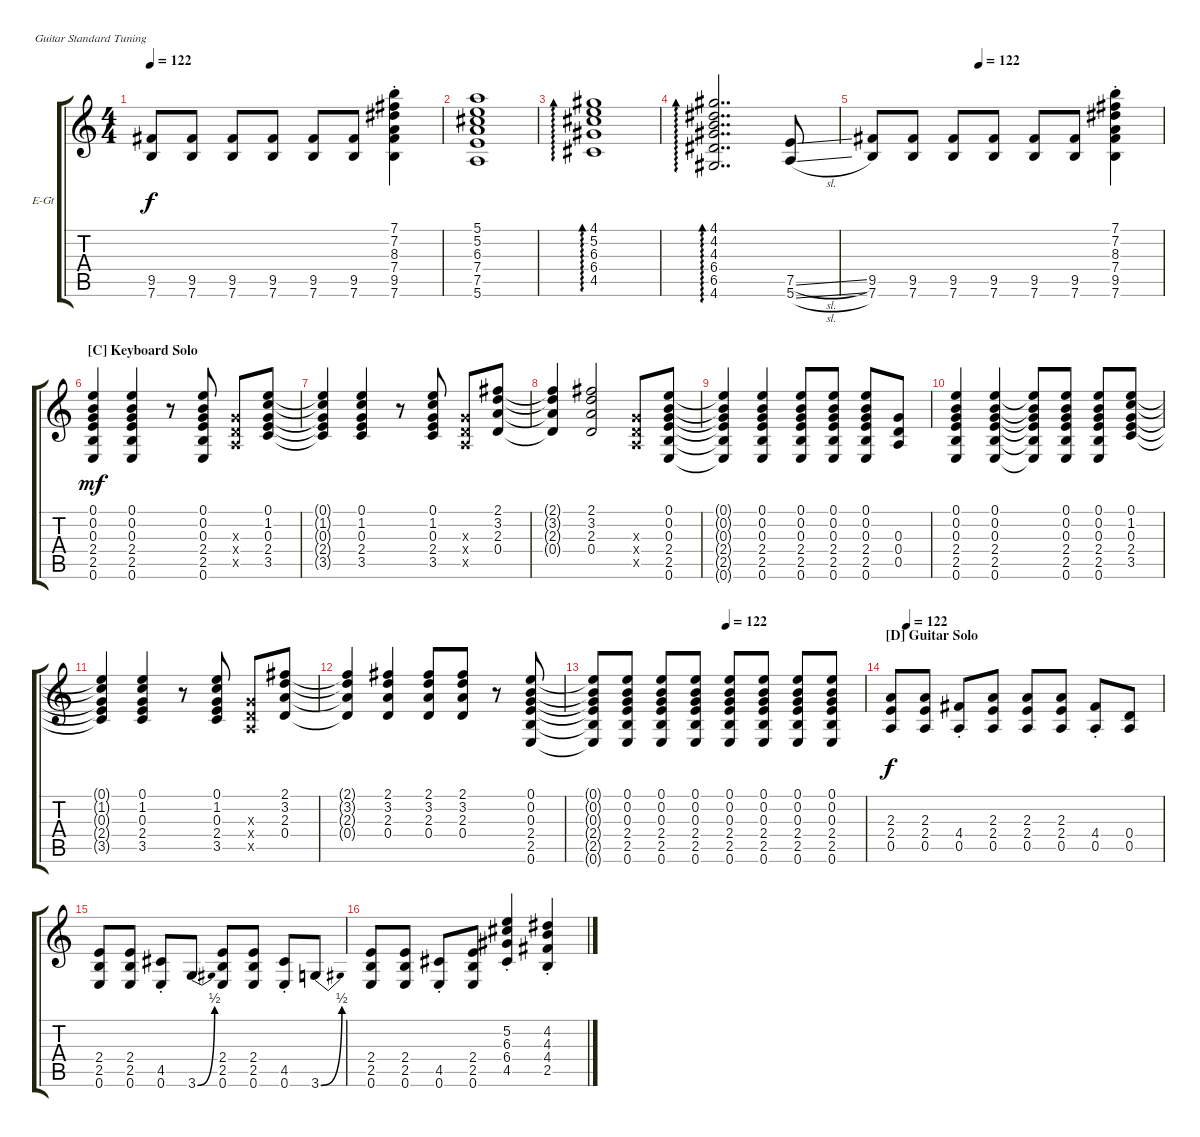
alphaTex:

\bracketExtendMode groupsimilarinstruments
\firstSystemTrackNameOrientation horizontal
\otherSystemsTrackNameOrientation horizontal
\track ("Rory Gallagher" "E-Gt") {instrument overdrivenguitar}
\staff {score tabs}
\tuning (E4 B3 G3 D3 A2 E2)
\ts (4 4)
\tempo 122
\clef g2
\ks c
(9.5 7.6).8{dy f} (7.6 9.5).8 (7.6 9.5).8 (7.6 9.5).8 (7.6 9.5).8 (7.6 9.5).8 (7.6{st} 9.5{st} 7.4{st} 8.3{st} 7.2{st} 7.1{st}).4 |
(5.6 7.5 7.4 6.3 5.2 5.1).1 |
(4.1 5.2 6.3 6.4 4.5).1{ad 0} |
(4.6 6.5 6.4 4.3 4.2 4.1).2{dd ad 0} (7.5{sl} 5.6{sl}).8 |
\tempo (122 0.369231)
(9.5 7.6).8 (7.6 9.5).8 (7.6 9.5).8 (7.6 9.5).8 (7.6 9.5).8 (7.6 9.5).8 (7.6{st} 9.5{st} 7.4{st} 8.3{st} 7.2{st} 7.1{st}).4 |
\section ("C" "Keyboard Solo")
(0.6 2.5 2.4 0.3 0.2 0.1).4{dy mf} (0.6 2.5 2.4 0.3 0.2 0.1).4 r.8 (0.1 0.2 0.3 2.4 2.5 0.6).8 (0.5{x} 0.4{x} 0.3{x}).8 (3.5 2.4 0.3 1.2 0.1).8 |
(0.1{t} 1.2{t} 0.3{t} 2.4{t} 3.5{t}).4 (3.5 2.4 0.3 1.2 0.1).4 r.8 (0.1 1.2 0.3 2.4 3.5).8 (0.5{x} 0.4{x} 0.3{x}).8 (0.4 2.3 3.2 2.1).8 |
(2.1{t} 3.2{t} 2.3{t} 0.4{t}).4 (2.1 3.2 2.3 0.4).2 (0.3{x} 0.4{x} 0.5{x}).8 (0.6 2.5 2.4 0.3 0.2 0.1).8 |
(0.6{t} 2.5{t} 2.4{t} 0.3{t} 0.2{t} 0.1{t}).4 (0.1 0.2 0.3 2.4 2.5 0.6).4 (0.1 0.2 0.3 2.4 2.5 0.6).8 (0.1 0.2 0.3 2.4 2.5 0.6).8 (0.1 0.2 0.3 2.4 2.5 0.6).8 (0.5 0.4 0.3).8 |
(0.6 2.5 2.4 0.3 0.2 0.1).4 (0.6 2.5 2.4 0.3 0.2 0.1).4 (0.6{t} 2.5{t} 2.4{t} 0.3{t} 0.2{t} 0.1{t}).8 (0.6 2.5 2.4 0.3 0.2 0.1).8 (0.6 2.5 2.4 0.3 0.2 0.1).8 (0.1 1.2 0.3 2.4 3.5).8 |
(3.5{t} 2.4{t} 0.3{t} 1.2{t} 0.1{t}).4 (3.5 2.4 0.3 1.2 0.1).4 r.8 (3.5 2.4 0.3 1.2 0.1).8 (0.3{x} 0.4{x} 0.5{x}).8 (0.4 2.3 3.2 2.1).8 |
(2.1{t} 3.2{t} 2.3{t} 0.4{t}).4 (0.4 2.3 3.2 2.1).4 (0.4 2.3 3.2 2.1).8 (0.4 2.3 3.2 2.1).8 r.8 (0.1 0.2 0.3 2.4 2.5 0.6).8 |
\tempo (122 0.492308)
(0.6{t} 2.5{t} 2.4{t} 0.3{t} 0.2{t} 0.1{t}).8 (0.6 2.5 2.4 0.3 0.2 0.1).8 (0.6 2.5 2.4 0.3 0.2 0.1).8 (0.6 2.5 2.4 0.3 0.2 0.1).8 (0.6 2.5 2.4 0.3 0.2 0.1).8 (0.6 2.5 2.4 0.3 0.2 0.1).8 (0.6 2.5 2.4 0.3 0.2 0.1).8 (0.6 2.5 2.4 0.3 0.2 0.1).8 |
\section ("D" "Guitar Solo")
\tempo (122 0.0615385)
(2.3 2.4 0.5).8{dy f} (2.3 2.4 0.5).8 (0.5{st} 4.4{st}).8 (0.5 2.4 2.3).8 (0.5 2.4 2.3).8 (0.5 2.4 2.3).8 (4.4{st} 0.5{st}).8 (0.5 0.4).8 |
(2.4 2.5 0.6).8 (2.4 2.5 0.6).8 (0.6{st} 4.5{st}).8 3.6{be (bend 0 0 15 2)}.8 (0.6 2.5 2.4).8 (2.4 2.5 0.6).8 (0.6{st} 4.5{st}).8 3.6{be (bend 0 0 15 2)}.8 |
(0.6 2.5 2.4).8 (0.6 2.5 2.4).8 (4.5{st} 0.6{st}).8 (2.4 2.5 0.6).8 (4.5{st} 6.4{st} 6.3{st} 5.2{st}).4 (2.5{st} 4.4{st} 4.3{st} 4.2{st}).4
